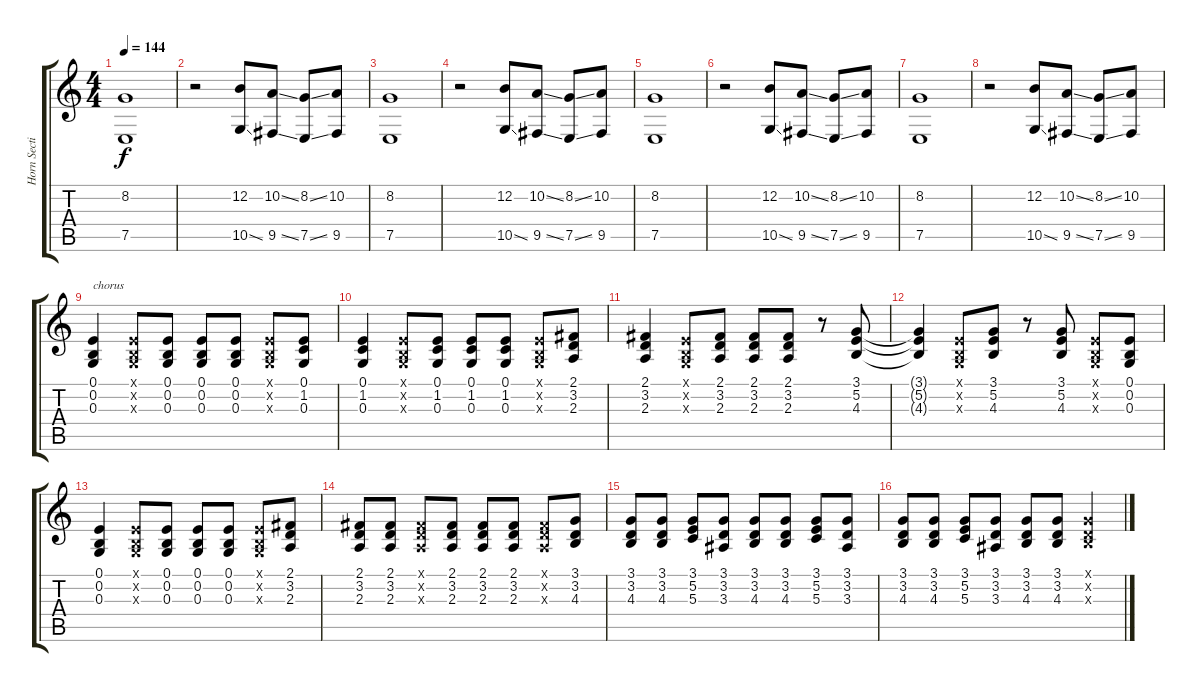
\track ("Horn Section" "Horn Secti") {instrument brasssection}
\staff {score tabs}
\tuning (E4 B3 G3 D3 A2 E2) {hide}
\ts (4 4)
\tempo 144
\clef g2
\ks c
(8.2 7.5).1{dy f} |
r.2 (12.2 10.5{ss}).8 (10.2{ss} 9.5{ss}).8 (8.2{ss} 7.5{ss}).8 (10.2 9.5).8 |
(8.2 7.5).1 |
r.2 (12.2 10.5{ss}).8 (10.2{ss} 9.5{ss}).8 (8.2{ss} 7.5{ss}).8 (10.2 9.5).8 |
(8.2 7.5).1 |
r.2 (12.2 10.5{ss}).8 (10.2{ss} 9.5{ss}).8 (8.2{ss} 7.5{ss}).8 (10.2 9.5).8 |
(8.2 7.5).1 |
r.2 (12.2 10.5{ss}).8 (10.2{ss} 9.5{ss}).8 (8.2{ss} 7.5{ss}).8 (10.2 9.5).8 |
(0.1 0.2 0.3).4{txt "chorus"} (0.1{x} 0.2{x} 0.3{x}).8 (0.1 0.2 0.3).8 (0.1 0.2 0.3).8 (0.1 0.2 0.3).8 (0.1{x} 0.2{x} 0.3{x}).8 (0.1 1.2 0.3).8 |
(0.1 1.2 0.3).4 (0.1{x} 0.2{x} 0.3{x}).8 (0.1 1.2 0.3).8 (0.1 1.2 0.3).8 (0.1 1.2 0.3).8 (0.1{x} 0.2{x} 0.3{x}).8 (2.1 3.2 2.3).8 |
(2.1 3.2 2.3).4 (0.1{x} 0.2{x} 0.3{x}).8 (2.1 3.2 2.3).8 (2.1 3.2 2.3).8 (2.1 3.2 2.3).8 r.8 (3.1 5.2 4.3).8 |
(3.1{t} 5.2{t} 4.3{t}).4 (0.1{x} 0.2{x} 0.3{x}).8 (3.1 5.2 4.3).8 r.8 (3.1 5.2 4.3).8 (0.1{x} 0.2{x} 0.3{x}).8 (0.1 0.2 0.3).8 |
(0.1 0.2 0.3).4 (0.1{x} 0.2{x} 0.3{x}).8 (0.1 0.2 0.3).8 (0.1 0.2 0.3).8 (0.1 0.2 0.3).8 (0.1{x} 0.2{x} 0.3{x}).8 (2.1 3.2 2.3).8 |
(2.1 3.2 2.3).8 (2.1 3.2 2.3).8 (2.1{x} 3.2{x} 2.3{x}).8 (2.1 3.2 2.3).8 (2.1 3.2 2.3).8 (2.1 3.2 2.3).8 (2.1{x} 3.2{x} 2.3{x}).8 (3.1 3.2 4.3).8 |
(3.1 3.2 4.3).8 (3.1 3.2 4.3).8 (3.1 5.2 5.3).8 (3.1 3.2 3.3).8 (3.1 3.2 4.3).8 (3.1 3.2 4.3).8 (3.1 5.2 5.3).8 (3.1 3.2 3.3).8 |
(3.1 3.2 4.3).8 (3.1 3.2 4.3).8 (3.1 5.2 5.3).8 (3.1 3.2 3.3).8 (3.1 3.2 4.3).8 (3.1 3.2 4.3).8 (3.1{x} 3.2{x} 4.3{x}).4
